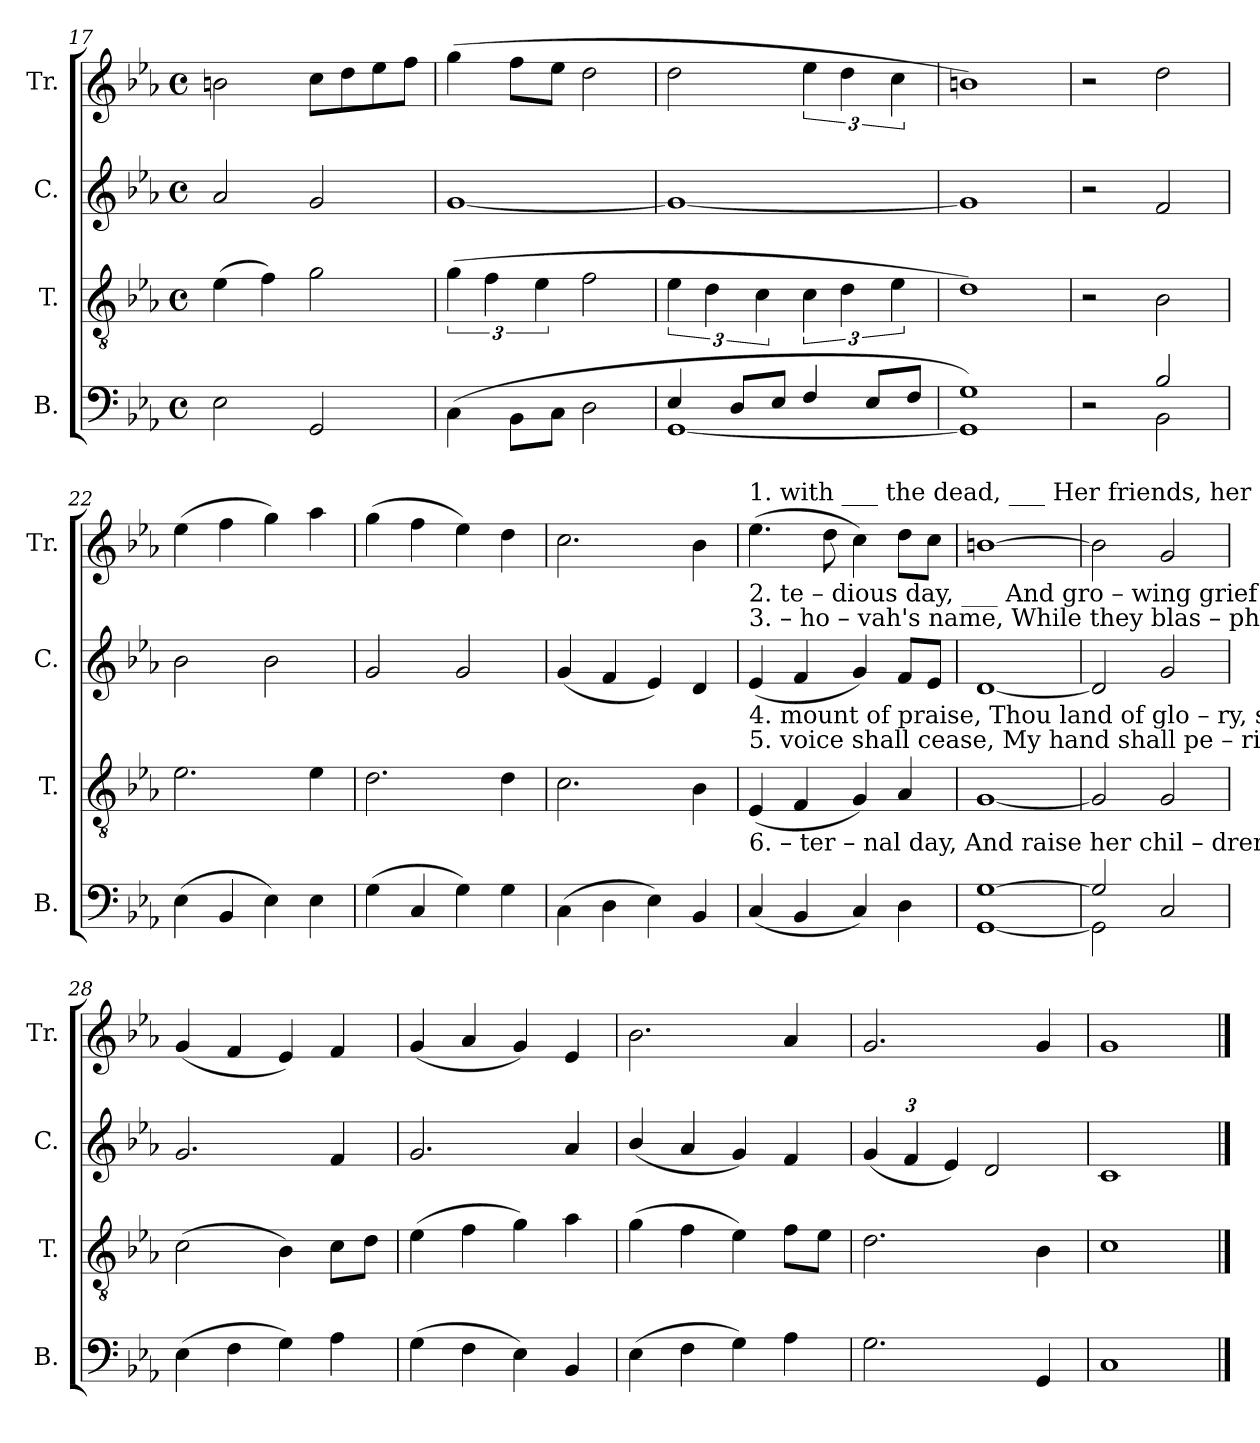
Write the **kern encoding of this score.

**kern	**kern	**kern	**kern
*part4	*part3	*part2	*part1
*staff4	*staff3	*staff2	*staff1
*I"B.	*I"T.	*I"C.	*I"Tr.
*I'B.	*I'T.	*I'C.	*I'Tr.
*clefF4	*clefGv2	*clefG2	*clefG2
*k[b-e-a-]	*k[b-e-a-]	*k[b-e-a-]	*k[b-e-a-]
*M4/4	*M4/4	*M4/4	*M4/4
*met(c)	*met(c)	*met(c)	*met(c)
=17	=17	=17	=17
2E-\	(4e-\	2a-/	2bn\
.	4f\)	.	.
2GG/	2g\	2g/	8cc\L
.	.	.	8dd\
.	.	.	8ee-\
.	.	.	8ff\J
=18	=18	=18	=18
(4C\	(6g\	[1g	(4gg\
.	6f\	.	.
8BB-\L	.	.	8ff\L
.	6e-\	.	.
8C\J	.	.	8ee-\J
2D\	2f\	.	2dd\
=19	=19	=19	=19
*^	*	*	*
4E-/	[1GG	6e-\	1g_	2dd\
.	.	6d\	.	.
8D/L	.	.	.	.
.	.	6c\	.	.
8E-/J	.	.	.	.
4F/	.	6c\	.	6ee-\
.	.	6d\	.	6dd\
8E-/L	.	.	.	.
.	.	6e-\	.	6cc\
8F/J	.	.	.	.
=20	=20	=20	=20	=20
1G)	1GG]	1d)	1g]	1bn)
=21	=21	=21	=21	=21
2r	2ryy	2r	2r	2r
2B-/	2BB-\	2B-\	2f/	2dd\
*v	*v	*	*	*
=22	=22	=22	=22
(4E-\	2.e-\	2b-\	(4ee-\
4BB-/	.	.	4ff\
4E-\)	.	2b-\	4gg\)
4E-\	4e-\	.	4aa-\
=23	=23	=23	=23
(4G\	2.d\	2g/	(4gg\
4C/	.	.	4ff\
4G\)	.	2g/	4ee-\)
4G\	4d\	.	4dd\
=24	=24	=24	=24
(4C\	2.c\	(4g/	2.cc\
4D\	.	4f/	.
4E-\)	.	4e-/)	.
4BB-/	4B-\	4d/	4b-\
=25	=25	=25	=25
!	!	!	!LO:TX:a:t=1. with ___   the    dead, ___  Her   friends,   her     chil  –  dren,  min  –    gled    with          the  dead.
!	!	!	!LO:TX:b:t=2. te     –     dious   day,   ___  And   gro  –  wing     grief     pro– longed      the      te     –    dious  day.
!	!	!LO:TX:a:t=3. – ho   –    vah's    name,  While   they      blas – pheme       the   great       Je   –  ho  –   vah's   name.	!
!	!	!LO:TX:b:t=4.  mount      of      praise,   Thou   land       of        glo     –     ry,   sa    –    cred    mount   of      praise.	!
!	!LO:TX:a:t=5.  voice     shall     cease,      My   hand       shall    pe    –   rish,   and          my    voice     shall   cease.	!	!
!	!LO:TX:b:t=6. – ter   –    nal       day,       And   raise         her    chil  –   dren    to              e   –   ter    –   nal    day.	!	!
(4C/	(4E-/	(4e-/	(4.ee-\
4BB-/	4F/	4f/	.
.	.	.	8dd\
4C/)	4G/)	4g/)	4cc\)
4D\	4A-/	8f/L	8dd\L
.	.	8e-/J	8cc\J
=26	=26	=26	=26
*^	*	*	*
[1G	[1GG	[1G	[1d	[1bn
=27	=27	=27	=27	=27
2G/]	2GG\]	2G/]	2d/]	2b\]
2C/	2ryy	2G/	2g/	2g/
*v	*v	*	*	*
=28	=28	=28	=28
(4E-\	(2c\	2.g/	(4g/
4F\	.	.	4f/
4G\)	4B-\)	.	4e-/)
4A-\	8c\L	4f/	4f/
.	8d\J	.	.
=29	=29	=29	=29
(4G\	(4e-\	2.g/	(4g/
4F\	4f\	.	4a-/
4E-\)	4g\)	.	4g/)
4BB-/	4a-\	4a-/	4e-/
=30	=30	=30	=30
(4E-\	(4g\	(4b-/	2.b-\
4F\	4f\	4a-/	.
4G\)	4e-\)	4g/)	.
4A-\	8f\L	4f/	4a-/
.	8e-\J	.	.
=31	=31	=31	=31
*	*	*Xbrackettup	*
2.G\	2.d\	(6g/	2.g/
.	.	6f/	.
.	.	6e-/)	.
.	.	2d/	.
4GG/	4B-\	.	4g/
=32	=32	=32	=32
1C	1c	1c	1g
==	==	==	==
*-	*-	*-	*-
